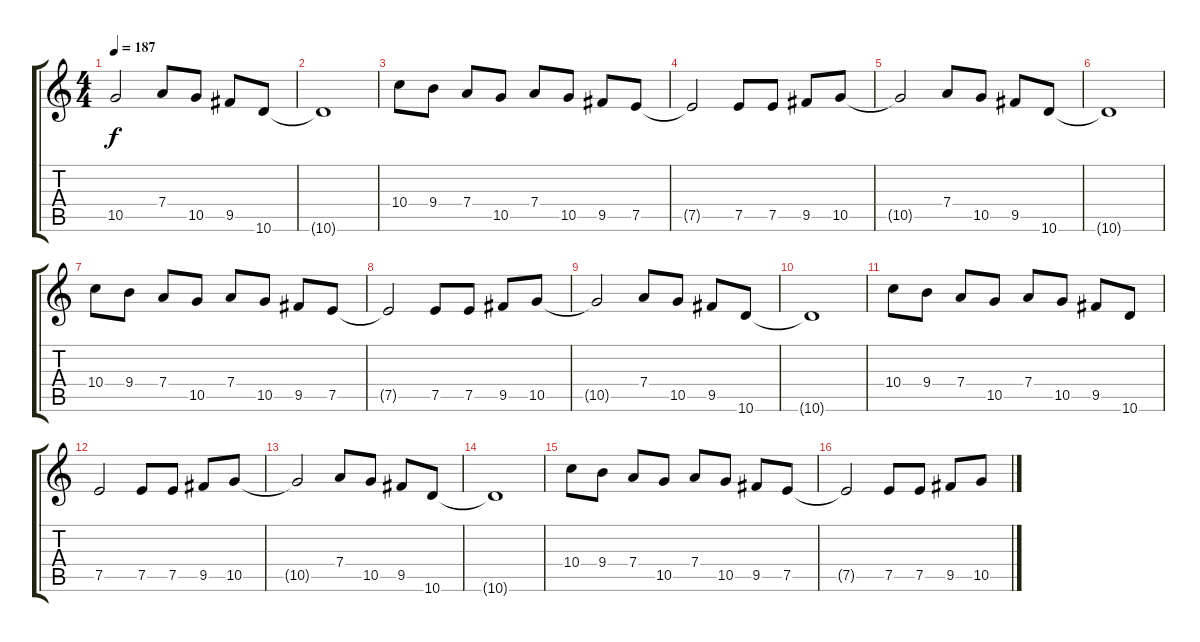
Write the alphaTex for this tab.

\track "" {instrument overdrivenguitar}
\staff {score tabs}
\tuning (E4 B3 G3 D3 A2 E2) {hide}
\ts (4 4)
\tempo 187
\clef g2
\ks c
10.5{t}.2{dy f} 7.4.8 10.5.8 9.5.8 10.6.8 |
10.6{t}.1 |
10.4.8 9.4.8 7.4.8 10.5.8 7.4.8 10.5.8 9.5.8 7.5.8 |
7.5{t}.2 7.5.8 7.5.8 9.5.8 10.5.8 |
10.5{t}.2 7.4.8 10.5.8 9.5.8 10.6.8 |
10.6{t}.1 |
10.4.8 9.4.8 7.4.8 10.5.8 7.4.8 10.5.8 9.5.8 7.5.8 |
7.5{t}.2 7.5.8 7.5.8 9.5.8 10.5.8 |
10.5{t}.2 7.4.8 10.5.8 9.5.8 10.6.8 |
10.6{t}.1 |
10.4.8 9.4.8 7.4.8 10.5.8 7.4.8 10.5.8 9.5.8 10.6.8 |
7.5.2 7.5.8 7.5.8 9.5.8 10.5.8 |
10.5{t}.2 7.4.8 10.5.8 9.5.8 10.6.8 |
10.6{t}.1 |
10.4.8 9.4.8 7.4.8 10.5.8 7.4.8 10.5.8 9.5.8 7.5.8 |
7.5{t}.2 7.5.8 7.5.8 9.5.8 10.5.8
